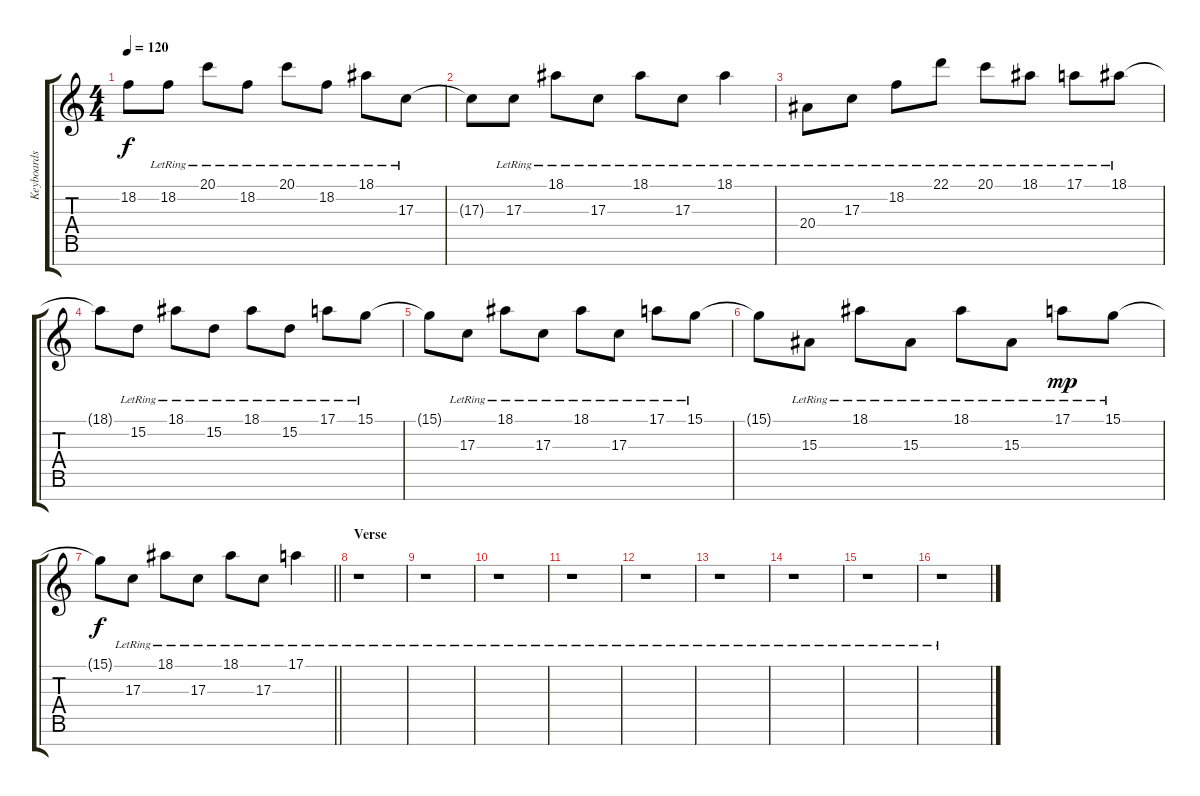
\track ("Keyboards 1" "Keyboards ") {instrument acousticgrandpiano}
\staff {score tabs}
\tuning (E4 B3 G3 D3 A2 E2 B1) {hide}
\ts (4 4)
\tempo 120
\clef g2
\ks c
18.2{t}.8{dy f} 18.2{lr}.8 20.1{lr}.8 18.2{lr}.8 20.1{lr}.8 18.2{lr}.8 18.1{lr}.8 17.3{lr}.8 |
17.3{t}.8 17.3{lr}.8 18.1{lr}.8 17.3{lr}.8 18.1{lr}.8 17.3{lr}.8 18.1{lr}.4 |
20.4{lr}.8 17.3{lr}.8 18.2{lr}.8 22.1{lr}.8 20.1{lr}.8 18.1{lr}.8 17.1{lr}.8 18.1{lr}.8 |
18.1{t}.8 15.2{lr}.8 18.1{lr}.8 15.2{lr}.8 18.1{lr}.8 15.2{lr}.8 17.1{lr}.8 15.1{lr}.8 |
15.1{t}.8 17.3{lr}.8 18.1{lr}.8 17.3{lr}.8 18.1{lr}.8 17.3{lr}.8 17.1{lr}.8 15.1{lr}.8 |
15.1{t}.8 15.3{lr}.8 18.1{lr}.8 15.3{lr}.8 18.1{lr}.8 15.3{lr}.8 17.1{lr}.8{dy mp} 15.1{lr}.8 |
\barLineRight lightlight
15.1{t}.8{dy f} 17.3{lr}.8 18.1{lr}.8 17.3{lr}.8 18.1{lr}.8 17.3{lr}.8 17.1{lr}.4 |
\section ("" "Verse")
r.1 |
r.1 |
r.1 |
r.1 |
r.1 |
r.1 |
r.1 |
r.1 |
r.1
